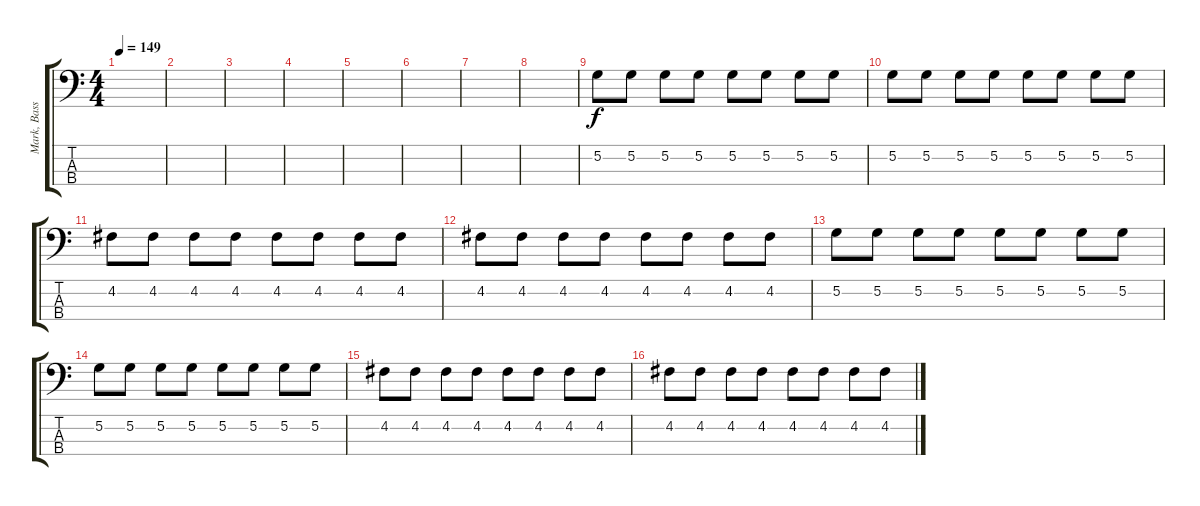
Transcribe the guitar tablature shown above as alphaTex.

\track ("Mark, Bass {Tabbed by Peter B.}" "Mark, Bass") {instrument electricbassfinger}
\staff {score tabs}
\tuning (G2 D2 A1 D1) {hide}
\ts (4 4)
\tempo 149
\clef f4
\ks c
|
|
|
|
|
|
|
|
5.2.8 5.2.8 5.2.8 5.2.8 5.2.8 5.2.8 5.2.8 5.2.8 |
5.2.8 5.2.8 5.2.8 5.2.8 5.2.8 5.2.8 5.2.8 5.2.8 |
4.2.8 4.2.8 4.2.8 4.2.8 4.2.8 4.2.8 4.2.8 4.2.8 |
4.2.8 4.2.8 4.2.8 4.2.8 4.2.8 4.2.8 4.2.8 4.2.8 |
5.2.8 5.2.8 5.2.8 5.2.8 5.2.8 5.2.8 5.2.8 5.2.8 |
5.2.8 5.2.8 5.2.8 5.2.8 5.2.8 5.2.8 5.2.8 5.2.8 |
4.2.8 4.2.8 4.2.8 4.2.8 4.2.8 4.2.8 4.2.8 4.2.8 |
4.2.8 4.2.8 4.2.8 4.2.8 4.2.8 4.2.8 4.2.8 4.2.8
